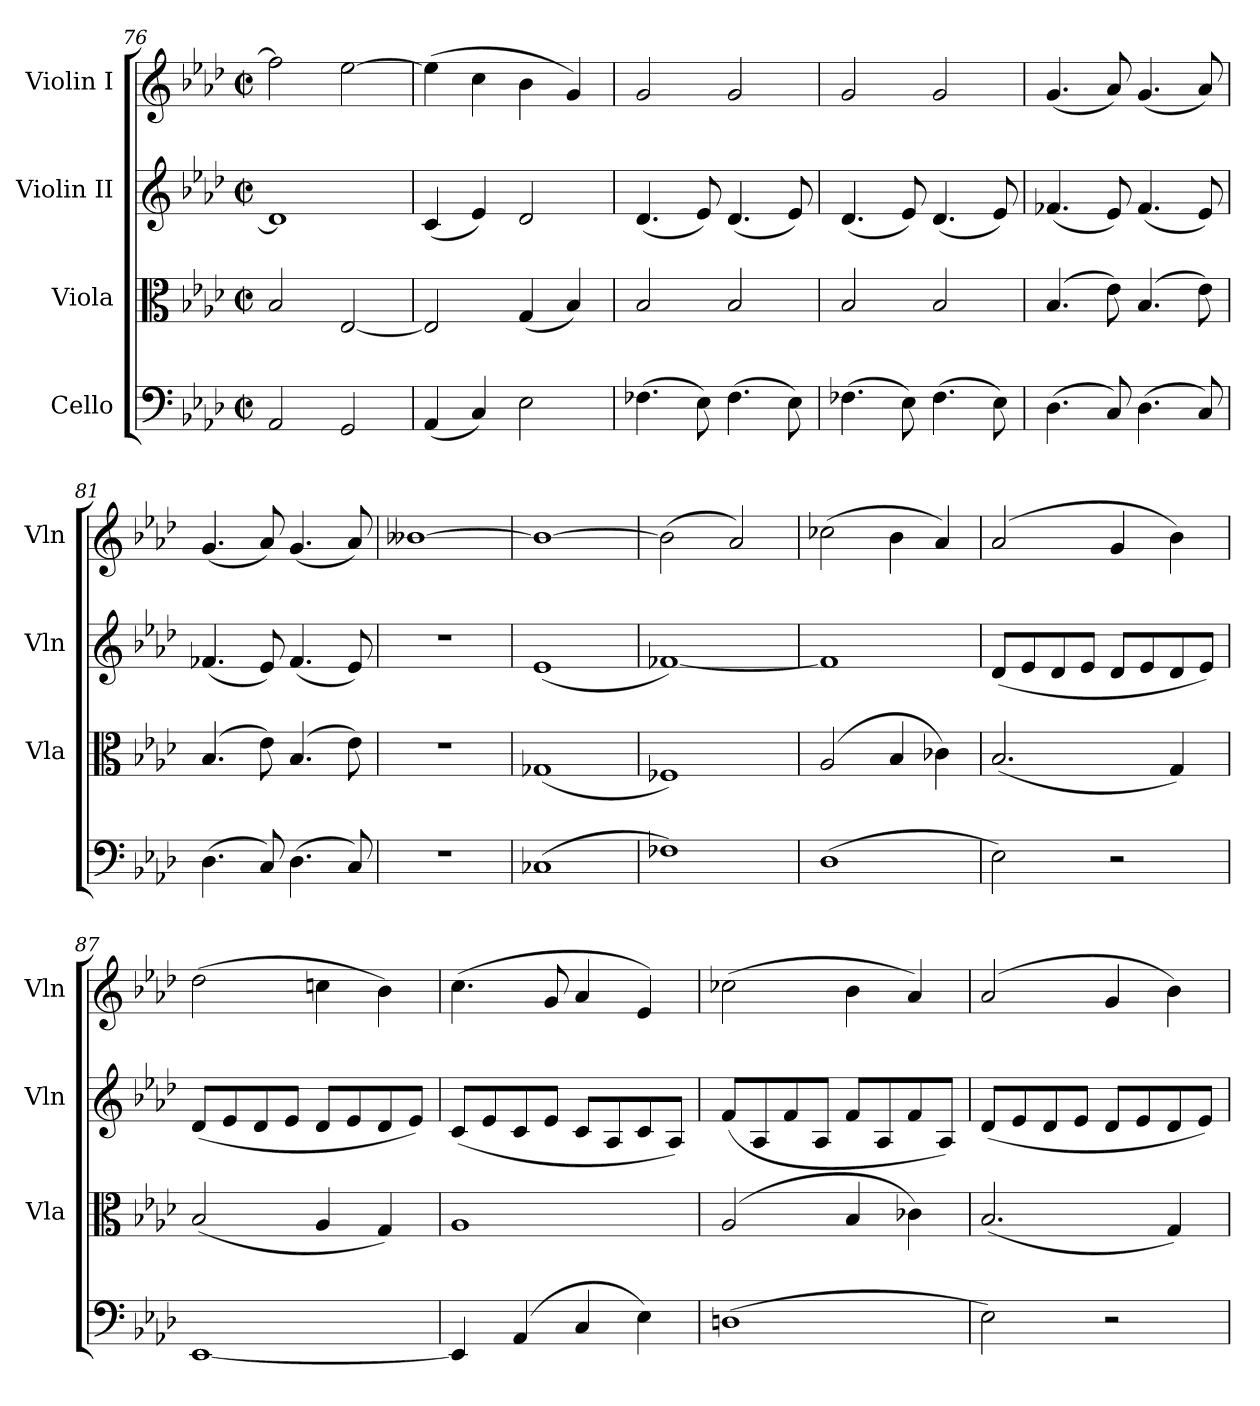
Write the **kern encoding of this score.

**kern	**kern	**kern	**kern
*part4	*part3	*part2	*part1
*staff4	*staff3	*staff2	*staff1
*I"Cello	*I"Viola	*I"Violin II	*I"Violin I
*	*I'Vla	*I'Vln	*I'Vln
*clefF4	*clefC3	*clefG2	*clefG2
*k[b-e-a-d-]	*k[b-e-a-d-]	*k[b-e-a-d-]	*k[b-e-a-d-]
*M2/2	*M2/2	*M2/2	*M2/2
*met(c|)	*met(c|)	*met(c|)	*met(c|)
=76	=76	=76	=76
2AA-/	2B-/	1d-]	2ff-\]
2GG/	[2E-/	.	[2ee-\
=77	=77	=77	=77
(<4AA-/	2E-/]	(<4c/	(>4ee-\]
4C/)	.	4e-/)	4cc\
2E-\	(<4G/	2d-/	4b-\
.	4B-/)	.	4g/)
=78	=78	=78	=78
(>4.F-X\	2B-/	(<4.d-/	2g/
8E-\)	.	8e-/)	.
(>4.F-\	2B-/	(<4.d-/	2g/
8E-\)	.	8e-/)	.
=79	=79	=79	=79
(>4.F-X\	2B-/	(<4.d-/	2g/
8E-\)	.	8e-/)	.
(>4.F-\	2B-/	(<4.d-/	2g/
8E-\)	.	8e-/)	.
=80	=80	=80	=80
(>4.D-\	(>4.B-/	(<4.f-X/	(<4.g/
8C/)	8e-\)	8e-/)	8a-/)
(>4.D-\	(>4.B-/	(<4.f-/	(<4.g/
8C/)	8e-\)	8e-/)	8a-/)
=81	=81	=81	=81
(>4.D-\	(>4.B-/	(<4.f-X/	(<4.g/
8C/)	8e-\)	8e-/)	8a-/)
(>4.D-\	(>4.B-/	(<4.f-/	(<4.g/
8C/)	8e-\)	8e-/)	8a-/)
=82	=82	=82	=82
1r	1r	1r	[1b--X
=83	=83	=83	=83
(<1C-X	(<1G-X	(<1e-	1b--_
=84	=84	=84	=84
1F-X)	1F-X)	[1f-X)	(>2b--\]
.	.	.	2a-/)
=85	=85	=85	=85
(>1D-	(>2A-/	1f-]	(>2cc-X\
.	4B-/	.	4b-\
.	4c-X\)	.	4a-/)
=86	=86	=86	=86
2E-\)	(<2.B-/	(<8d-/L	(>2a-/
.	.	8e-/	.
.	.	8d-/	.
.	.	8e-/J	.
2r	.	8d-/L	4g/
.	.	8e-/	.
.	4G/)	8d-/	4b-\)
.	.	8e-/J)	.
!!LO:LB:g=z
=87	=87	=87	=87
[1EE-	(<2B-/	(<8d-/L	(>2dd-\
.	.	8e-/	.
.	.	8d-/	.
.	.	8e-/J	.
.	4A-/	8d-/L	4ccn\
.	.	8e-/	.
.	4G/)	8d-/	4b-\)
.	.	8e-/J)	.
=88	=88	=88	=88
4EE-/]	1A-	(<8c/L	(>4.cc\
.	.	8e-/	.
(>4AA-/	.	8c/	.
.	.	8e-/J	8g/
4C/	.	8c/L	4a-/
.	.	8A-/	.
4E-\)	.	8c/	4e-/)
.	.	8A-/J)	.
=89	=89	=89	=89
(>1Dn	(>2A-/	(<8f/L	(>2cc-X\
.	.	8A-/	.
.	.	8f/	.
.	.	8A-/J	.
.	4B-/	8f/L	4b-\
.	.	8A-/	.
.	4c-X\)	8f/	4a-/)
.	.	8A-/J)	.
=90	=90	=90	=90
2E-\)	(<2.B-/	(<8d-/L	(>2a-/
.	.	8e-/	.
.	.	8d-/	.
.	.	8e-/J	.
2r	.	8d-/L	4g/
.	.	8e-/	.
.	4G/)	8d-/	4b-\)
.	.	8e-/J)	.
=	=	=	=
*-	*-	*-	*-
